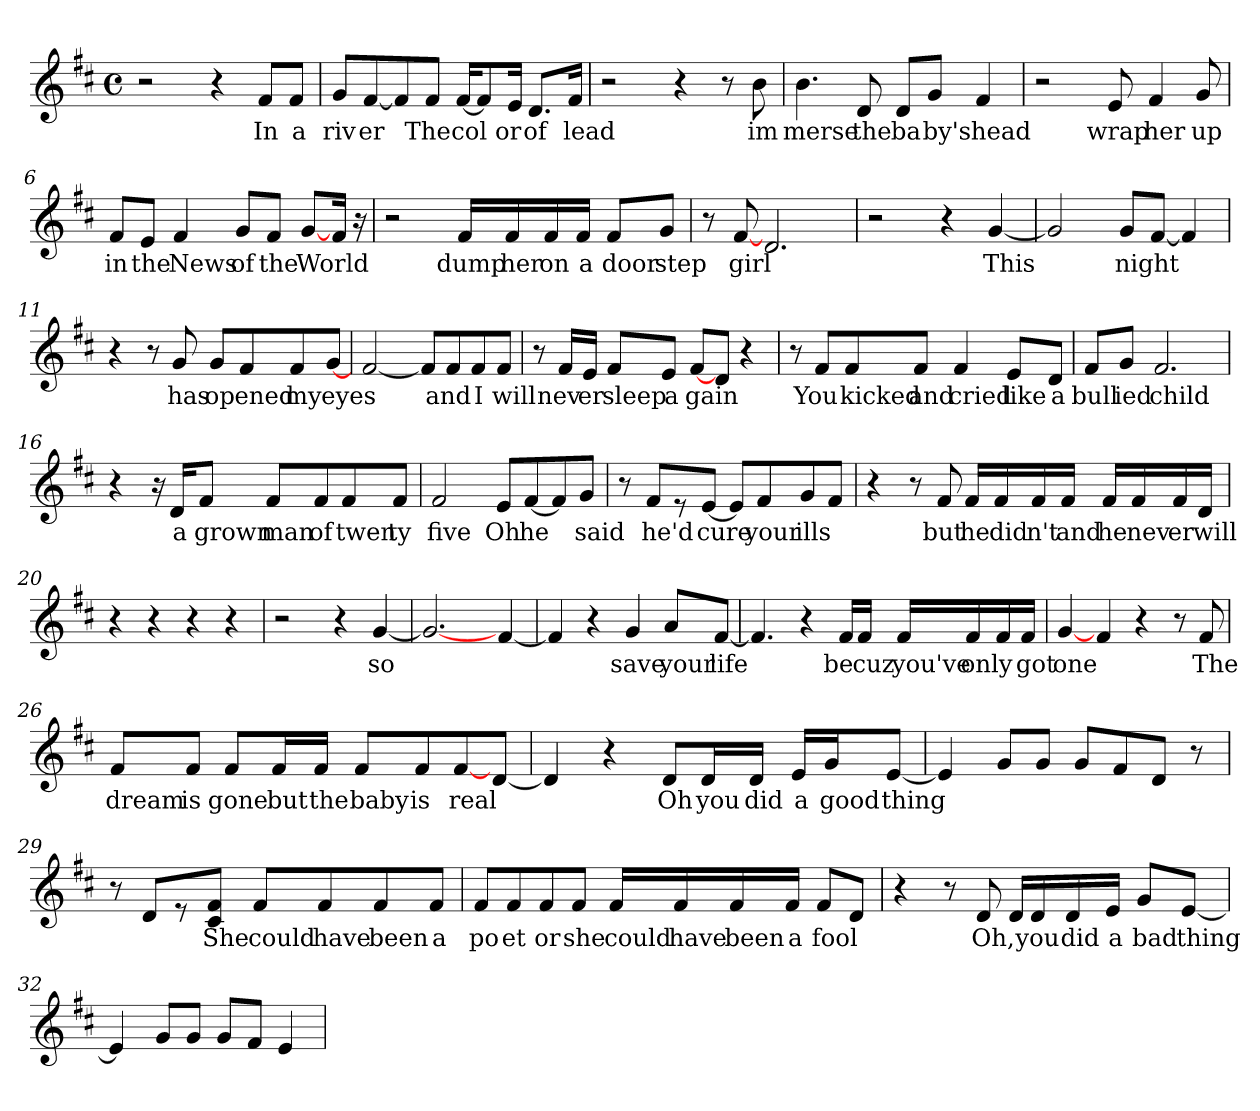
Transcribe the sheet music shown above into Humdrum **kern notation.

**kern	**text
*part1	*part1
*staff1	*staff1
*clefG2	*
*k[f#c#]	*
*D:	*
*M4/4	*
*met(c)	*
=1	=1
2r	.
4r	.
8f#/L	In
8f#/J	a
=2	=2
8g/L	riv
[8f#/	er
8f#/]	.
8f#/J	The
[16f#/KL	col
8f#/]	.
16e/Jk	or
8.d/L	of
16f#/Jk	lead
=3	=3
2r	.
4r	.
8r	.
8b\	im
=4	=4
4.b\	merse
8d/	the
8d/L	ba
8g/J	by's
4f#/	head
!!LO:LB:g=z
=5	=5
2r	.
8e/	wrap
4f#/	her
8g/	up
=6	=6
8f#/L	in
8e/J	the
4f#/	News
8g/L	of
8f#/J	the
[8g/L	World
16f#/Jk	.
16r	.
=7	=7
2r	.
16f#/LL	dump
16f#/	her
16f#/	on
16f#/JJ	a
8f#/L	door
8g/J	step
=8	=8
8r	.
[8f#/	girl
2.d/	.
!!LO:LB:g=z
=9	=9
2r	.
4r	.
[4g/	This
=10	=10
2g/]	.
8g/L	night
[8f#/J	.
4f#/]	.
=11	=11
4r	.
8r	.
8g/	has
8g/L	op
8f#/	ened
8f#/	my
[8g/J	eyes
=12	=12
[2f#/	.
8f#/L]	.
8f#/	and
8f#/	I
8f#/J	will
=13	=13
8r	.
16f#/LL	nev
16e/JJ	er
8f#/L	sleep
8e/J	a
[8f#/L	gain
8d/J	.
4r	.
!!LO:LB:g=z
=14	=14
8r	.
8f#/L	You
8f#/	kicked
8f#/J	and
4f#/	cried
8e/L	like
8d/J	a
=15	=15
8f#/L	bull
8g/J	ied
2.f#/	child
=16	=16
4r	.
16r	.
16d/KL	a
8f#/J	grown
8f#/L	man
8f#/	of
8f#/	twen
8f#/J	ty
=17	=17
2f#/	five
8e/L	Oh
[8f#/	he
8f#/]	.
8g/J	said
!!LO:LB:g=z
=18	=18
8r	.
8f#/L	he'd
8r	.
[8e/J	cure
8e/L]	.
8f#/	your
8g/	ills
8f#/J	.
=19	=19
4r	.
8r	.
8f#/	but
16f#/LL	he
16f#/	did
16f#/	n't
16f#/JJ	and
16f#/LL	he
16f#/	nev
16f#/	er
16d/JJ	will
=20	=20
4r	.
4r	.
4r	.
4r	.
=21	=21
2r	.
4r	.
[4g/	so
=22	=22
2.g/_	.
[4f#/	.
!!LO:LB:g=z
=23	=23
4f#/]	.
4r	.
4g/	save
8a/L	your
[8f#/J	life
=24	=24
4.f#/]	.
4r	.
16f#/LL	be
16f#/JJ	cuz
16f#/LL	you've
16f#/	on
16f#/	ly
16f#/JJ	got
=25	=25
[4g/	one
4f#/	.
4r	.
8r	.
8f#/	The
=26	=26
8f#/L	dream
8f#/J	is
8f#/L	gone
16f#/L	but
16f#/JJ	the
8f#/L	baby
8f#/	is
[8f#/	real
[8d/J	.
!!LO:LB:g=z
=27	=27
4d/]	.
4r	.
8d/L	Oh
16d/L	you
16d/JJ	did
16e/LL	a
16g/J	good
[8e/J	thing
=28	=28
4e/]	.
8g/L	.
8g/J	.
8g/L	.
8f#/	.
8d/J	.
8r	.
=29	=29
8r	.
8d/L	.
8r	.
8c#/ 8f#/J	She
8f#/L	could
8f#/	have
8f#/	been
8f#/J	a
!!LO:PB:g=z
=30	=30
8f#/L	po
8f#/	et
8f#/	or
8f#/J	she
16f#/LL	could
16f#/	have
16f#/	been
16f#/JJ	a
8f#/L	fool
8d/J	.
=31	=31
4r	.
8r	.
8d/	Oh,
16d/LL	.
16d/	you
16d/	did
16e/JJ	a
8g/L	bad
[8e/J	thing
=32	=32
4e/]	.
8g/L	.
8g/J	.
8g/L	.
8f#/J	.
4e/	.
=	=
*-	*-
